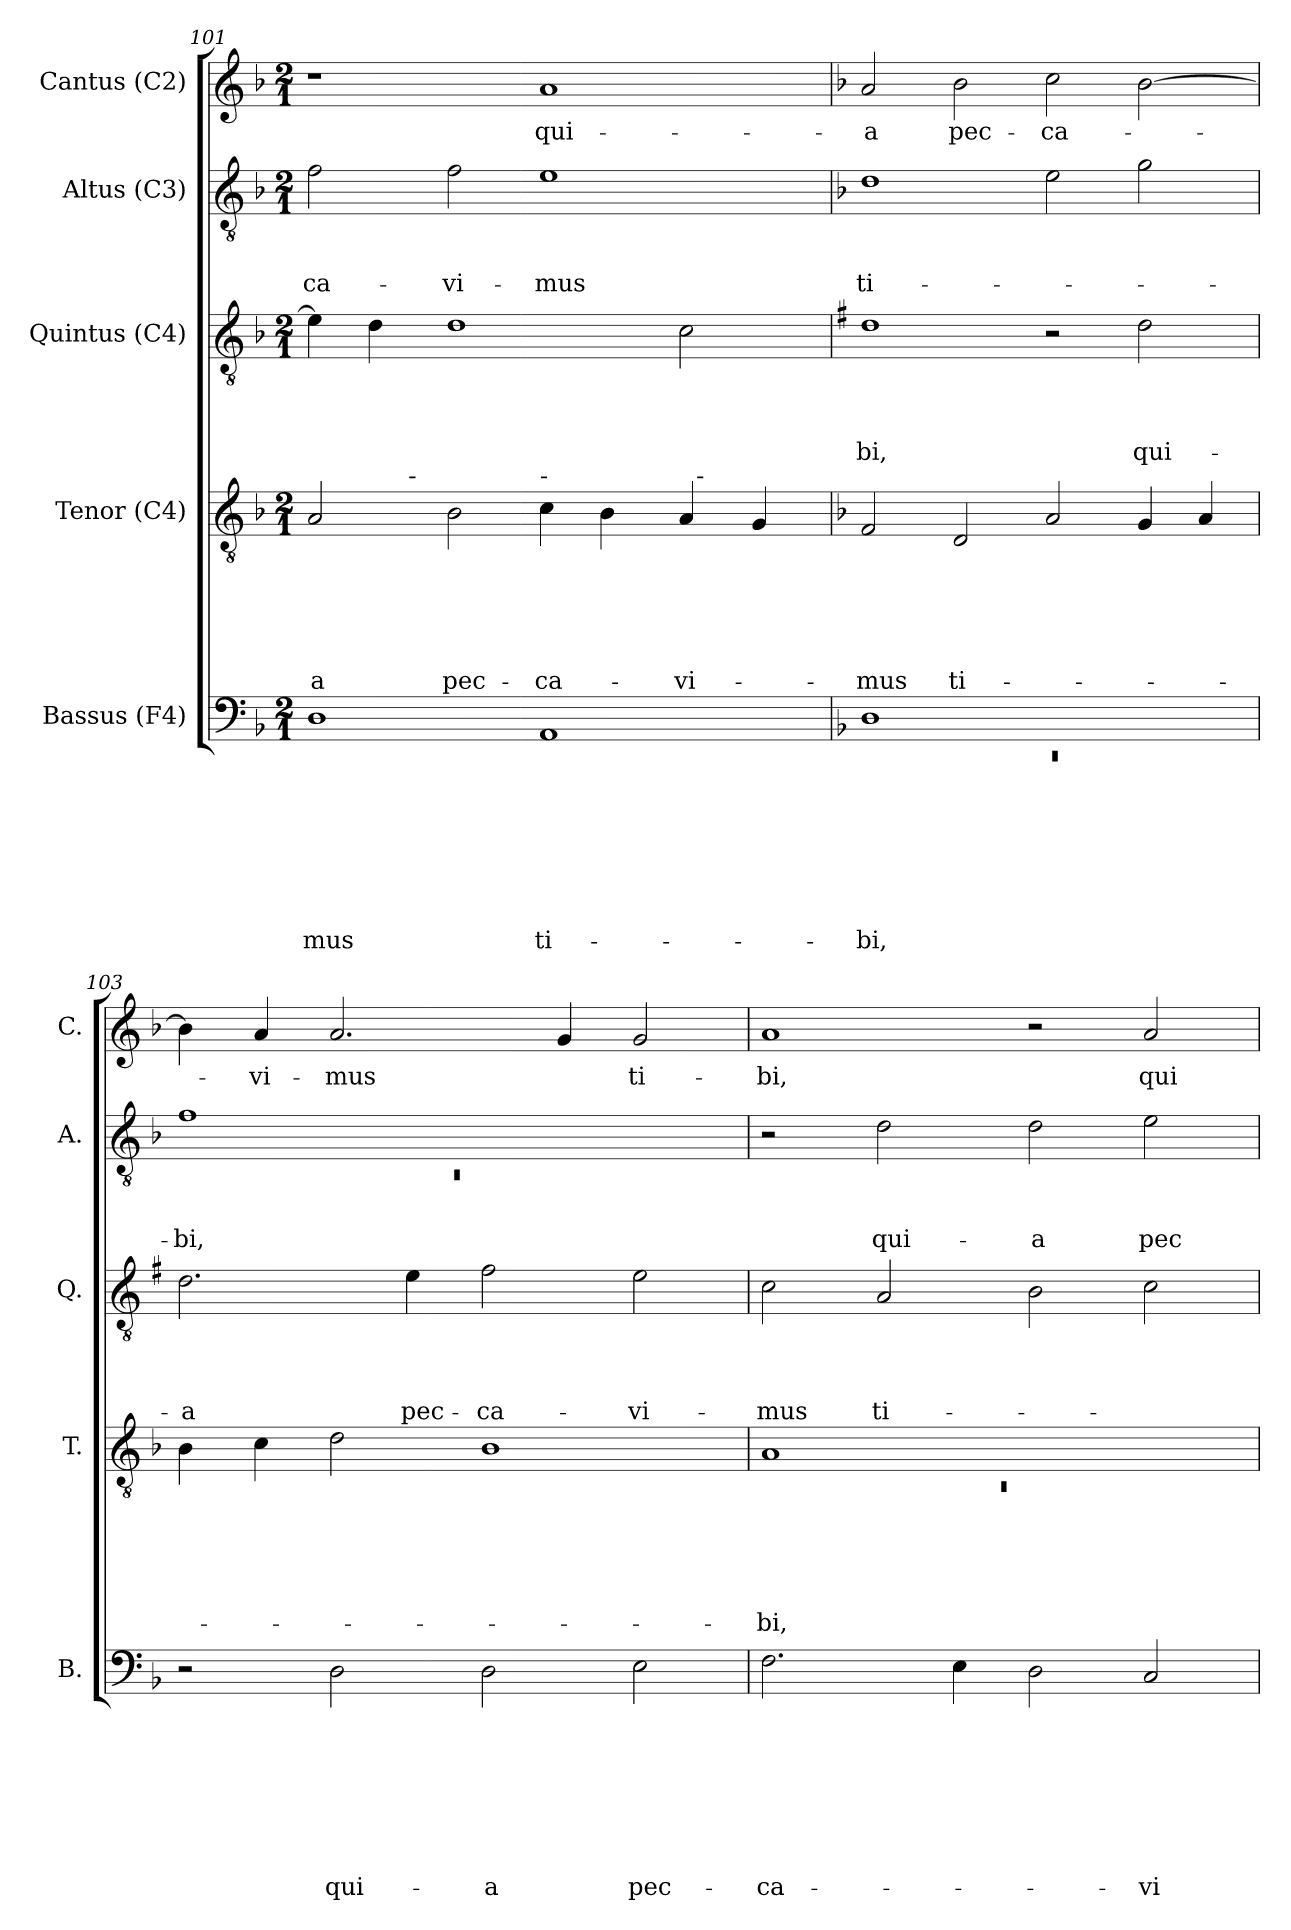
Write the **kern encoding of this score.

**kern	**text	**text	**text	**text	**text	**text	**text	**text	**kern	**text	**text	**text	**text	**text	**text	**kern	**text	**text	**text	**text	**kern	**text	**text	**text	**kern	**text
*part5	*part5	*part5	*part5	*part5	*part5	*part5	*part5	*part5	*part4	*part4	*part4	*part4	*part4	*part4	*part4	*part3	*part3	*part3	*part3	*part3	*part2	*part2	*part2	*part2	*part1	*part1
*staff5	*staff5	*staff5	*staff5	*staff5	*staff5	*staff5	*staff5	*staff5	*staff4	*staff4	*staff4	*staff4	*staff4	*staff4	*staff4	*staff3	*staff3	*staff3	*staff3	*staff3	*staff2	*staff2	*staff2	*staff2	*staff1	*staff1
*I"Bassus (F4)	*	*	*	*	*	*	*	*	*I"Tenor (C4)	*	*	*	*	*	*	*I"Quintus (C4)	*	*	*	*	*I"Altus (C3)	*	*	*	*I"Cantus (C2)	*
*I'B.	*	*	*	*	*	*	*	*	*I'T.	*	*	*	*	*	*	*I'Q.	*	*	*	*	*I'A.	*	*	*	*I'C.	*
!!LO:LB:g=z
*clefF4	*	*	*	*	*	*	*	*	*clefGv2	*	*	*	*	*	*	*clefGv2	*	*	*	*	*clefGv2	*	*	*	*clefG2	*
*k[b-]	*	*	*	*	*	*	*	*	*k[b-]	*	*	*	*	*	*	*k[b-]	*	*	*	*	*k[b-]	*	*	*	*k[b-]	*
*F:	*	*	*	*	*	*	*	*	*F:	*	*	*	*	*	*	*F:	*	*	*	*	*F:	*	*	*	*F:	*
*M2/1	*	*	*	*	*	*	*	*	*M2/1	*	*	*	*	*	*	*M2/1	*	*	*	*	*M2/1	*	*	*	*M2/1	*
=101	=101	=101	=101	=101	=101	=101	=101	=101	=101	=101	=101	=101	=101	=101	=101	=101	=101	=101	=101	=101	=101	=101	=101	=101	=101	=101
!	!	!	!	!	!	!	!	!LO:LY:b	!	!	!	!	!	!	!LO:LY:b	!	!	!	!	!	!	!	!	!LO:LY:b	!	!
*	*	*	*	*	*	*	*	*	*^	*	*	*	*	*	*	*	*	*	*	*	*	*	*	*	*	*
*	*	*	*	*	*	*	*	*	*	*^	*	*	*	*	*	*	*	*	*	*	*	*	*	*	*	*	*
1D	.	.	.	.	.	.	.	-mus	2A/	4.ryy	1ryy	.	.	.	.	.	-a	4e\]	.	.	.	.	2f\	.	.	-ca-	1r	.
.	.	.	.	.	.	.	.	.	.	.	.	.	.	.	.	.	.	4d\	.	.	.	.	.	.	.	.	.	.
!	!	!	!	!	!	!	!	!	!	!LO:TX:a:t=-	!	!	!	!	!	!	!	!	!	!	!	!	!	!	!	!	!	!
.	.	.	.	.	.	.	.	.	.	1ryy	.	.	.	.	.	.	.	.	.	.	.	.	.	.	.	.	.	.
!	!	!	!	!	!	!	!	!	!	!	!	!	!	!	!	!	!LO:LY:b	!	!	!	!	!	!	!	!	!LO:LY:b	!	!
.	.	.	.	.	.	.	.	.	2B-\	.	.	.	.	.	.	.	pec-	1d	.	.	.	.	2f\	.	.	-vi-	.	.
!	!	!	!	!	!	!	!	!	!LO:TX:a:t=-	!	!	!	!	!	!	!	!	!	!	!	!	!	!	!	!	!	!	!
!	!	!	!	!	!	!	!	!LO:LY:b	!	!	!	!	!	!	!	!	!LO:LY:b	!	!	!	!	!	!	!	!	!LO:LY:b	!	!LO:LY:b
1AA	.	.	.	.	.	.	.	ti-	4c\	.	2ryy	.	.	.	.	.	-ca-	.	.	.	.	.	1e	.	.	-mus	1a	qui-
.	.	.	.	.	.	.	.	.	4B-\	.	.	.	.	.	.	.	.	.	.	.	.	.	.	.	.	.	.	.
.	.	.	.	.	.	.	.	.	.	2ryy	.	.	.	.	.	.	.	.	.	.	.	.	.	.	.	.	.	.
!	!	!	!	!	!	!	!	!	!	!	!	!	!	!	!	!	!LO:LY:b	!	!	!	!	!	!	!	!	!	!	!
.	.	.	.	.	.	.	.	.	4A/	.	32ryy	.	.	.	.	.	-vi-	2c\	.	.	.	.	.	.	.	.	.	.
!	!	!	!	!	!	!	!	!	!	!	!LO:TX:a:t=-	!	!	!	!	!	!	!	!	!	!	!	!	!	!	!	!	!
.	.	.	.	.	.	.	.	.	.	.	4...ryy	.	.	.	.	.	.	.	.	.	.	.	.	.	.	.	.	.
.	.	.	.	.	.	.	.	.	4G/	.	.	.	.	.	.	.	.	.	.	.	.	.	.	.	.	.	.	.
.	.	.	.	.	.	.	.	.	.	8ryy	.	.	.	.	.	.	.	.	.	.	.	.	.	.	.	.	.	.
*	*	*	*	*	*	*	*	*	*v	*v	*v	*	*	*	*	*	*	*	*	*	*	*	*	*	*	*	*	*
=102	=102	=102	=102	=102	=102	=102	=102	=102	=102	=102	=102	=102	=102	=102	=102	=102	=102	=102	=102	=102	=102	=102	=102	=102	=102	=102
*	*	*	*	*	*	*	*	*	*	*	*	*	*	*	*	*k[f#]	*	*	*	*	*	*	*	*	*	*
*	*	*	*	*	*	*	*	*	*	*	*	*	*	*	*	*G:	*	*	*	*	*	*	*	*	*	*
*^	*	*	*	*	*	*	*	*	*^	*	*	*	*	*	*	*	*	*	*	*	*	*	*	*	*	*
*	*	*	*	*	*	*	*	*	*	*	*^	*	*	*	*	*	*	*	*	*	*	*	*	*	*	*	*	*
!	!LO:N:vis=1	!	!	!	!	!	!	!	!LO:LY:b	!	!	!	!	!	!	!	!	!LO:LY:b	!	!	!	!	!LO:LY:b	!	!	!	!LO:LY:b	!	!LO:LY:b
*	*	*	*	*	*	*	*	*	*	*v	*v	*v	*	*	*	*	*	*	*	*	*	*	*	*	*	*	*	*	*
1D	0rEE	.	.	.	.	.	.	.	-bi,	2F/	.	.	.	.	.	-mus	1d	.	.	.	-bi,	1d	.	.	ti-	2a/	-a
!	!	!	!	!	!	!	!	!	!	!	!	!	!	!	!	!LO:LY:b	!	!	!	!	!	!	!	!	!	!	!LO:LY:b
.	.	.	.	.	.	.	.	.	.	2D/	.	.	.	.	.	ti-	.	.	.	.	.	.	.	.	.	2b-\	pec-
!	!	!	!	!	!	!	!	!	!	!	!	!	!	!	!	!	!	!	!	!	!	!	!	!	!	!	!LO:LY:b
1ryy	.	.	.	.	.	.	.	.	.	2A/	.	.	.	.	.	.	2r	.	.	.	.	2e\	.	.	.	2cc\	-ca-
!	!	!	!	!	!	!	!	!	!	!	!	!	!	!	!	!	!	!	!	!	!LO:LY:b	!	!	!	!	!	!
.	.	.	.	.	.	.	.	.	.	4G/	.	.	.	.	.	.	2d\	.	.	.	qui-	2g\	.	.	.	[>2b-\	.
.	.	.	.	.	.	.	.	.	.	4A/	.	.	.	.	.	.	.	.	.	.	.	.	.	.	.	.	.
*v	*v	*	*	*	*	*	*	*	*	*	*	*	*	*	*	*	*	*	*	*	*	*	*	*	*	*	*
=103	=103	=103	=103	=103	=103	=103	=103	=103	=103	=103	=103	=103	=103	=103	=103	=103	=103	=103	=103	=103	=103	=103	=103	=103	=103	=103
*	*	*	*	*	*	*	*	*	*	*	*	*	*	*	*	*	*	*	*	*	*^	*	*	*	*	*
!	!	!	!	!	!	!	!	!	!	!	!	!	!	!	!	!	!	!	!	!LO:LY:b	!	!LO:N:vis=1	!	!	!LO:LY:b	!	!
2r	.	.	.	.	.	.	.	.	4B-\	.	.	.	.	.	.	2.d\	.	.	.	-a	1f	0rC	.	.	-bi,	4b-\]	.
!	!	!	!	!	!	!	!	!	!	!	!	!	!	!	!	!	!	!	!	!	!	!	!	!	!	!	!LO:LY:b
.	.	.	.	.	.	.	.	.	4c\	.	.	.	.	.	.	.	.	.	.	.	.	.	.	.	.	4a/	-vi-
!	!	!	!	!	!	!	!	!LO:LY:b	!	!	!	!	!	!	!	!	!	!	!	!	!	!	!	!	!	!	!LO:LY:b
2D\	.	.	.	.	.	.	.	qui-	2d\	.	.	.	.	.	.	.	.	.	.	.	.	.	.	.	.	2.a/	-mus
!	!	!	!	!	!	!	!	!	!	!	!	!	!	!	!	!	!	!	!	!LO:LY:b	!	!	!	!	!	!	!
.	.	.	.	.	.	.	.	.	.	.	.	.	.	.	.	4e\	.	.	.	pec-	.	.	.	.	.	.	.
!	!	!	!	!	!	!	!	!LO:LY:b	!	!	!	!	!	!	!	!	!	!	!	!LO:LY:b:rj	!	!	!	!	!	!	!
2D\	.	.	.	.	.	.	.	-a	1B-	.	.	.	.	.	.	2f#\	.	.	.	-ca-	1ryy	.	.	.	.	.	.
.	.	.	.	.	.	.	.	.	.	.	.	.	.	.	.	.	.	.	.	.	.	.	.	.	.	4g/	.
!	!	!	!	!	!	!	!	!LO:LY:b	!	!	!	!	!	!	!	!	!	!	!	!LO:LY:b	!	!	!	!	!	!	!LO:LY:b
2E\	.	.	.	.	.	.	.	pec-	.	.	.	.	.	.	.	2e\	.	.	.	-vi-	.	.	.	.	.	2g/	ti-
*	*	*	*	*	*	*	*	*	*	*	*	*	*	*	*	*	*	*	*	*	*v	*v	*	*	*	*	*
=104	=104	=104	=104	=104	=104	=104	=104	=104	=104	=104	=104	=104	=104	=104	=104	=104	=104	=104	=104	=104	=104	=104	=104	=104	=104	=104
*	*	*	*	*	*	*	*	*	*^	*	*	*	*	*	*	*	*	*	*	*	*	*	*	*	*	*
!	!	!	!	!	!	!	!	!LO:LY:b	!	!LO:N:vis=1	!	!	!	!	!	!LO:LY:b	!	!	!	!	!LO:LY:b	!	!	!	!	!	!LO:LY:b
2.F\	.	.	.	.	.	.	.	-ca-	1A	0rC	.	.	.	.	.	-bi,	2c\	.	.	.	-mus	2r	.	.	.	1a	-bi,
!	!	!	!	!	!	!	!	!	!	!	!	!	!	!	!	!	!	!	!	!	!LO:LY:b	!	!	!	!LO:LY:b	!	!
.	.	.	.	.	.	.	.	.	.	.	.	.	.	.	.	.	2A/	.	.	.	ti-	2d\	.	.	qui-	.	.
4E\	.	.	.	.	.	.	.	.	.	.	.	.	.	.	.	.	.	.	.	.	.	.	.	.	.	.	.
!	!	!	!	!	!	!	!	!	!	!	!	!	!	!	!	!	!	!	!	!	!	!	!	!	!LO:LY:b	!	!
2D\	.	.	.	.	.	.	.	.	1ryy	.	.	.	.	.	.	.	2B\	.	.	.	.	2d\	.	.	-a	2r	.
!	!	!	!	!	!	!	!	!LO:LY:b	!	!	!	!	!	!	!	!	!	!	!	!	!	!	!	!	!LO:LY:b	!	!LO:LY:b
2C/	.	.	.	.	.	.	.	-vi-	.	.	.	.	.	.	.	.	2c\	.	.	.	.	2e\	.	.	pec-	2a/	qui-
*	*	*	*	*	*	*	*	*	*v	*v	*	*	*	*	*	*	*	*	*	*	*	*	*	*	*	*	*
=	=	=	=	=	=	=	=	=	=	=	=	=	=	=	=	=	=	=	=	=	=	=	=	=	=	=
*-	*-	*-	*-	*-	*-	*-	*-	*-	*-	*-	*-	*-	*-	*-	*-	*-	*-	*-	*-	*-	*-	*-	*-	*-	*-	*-
